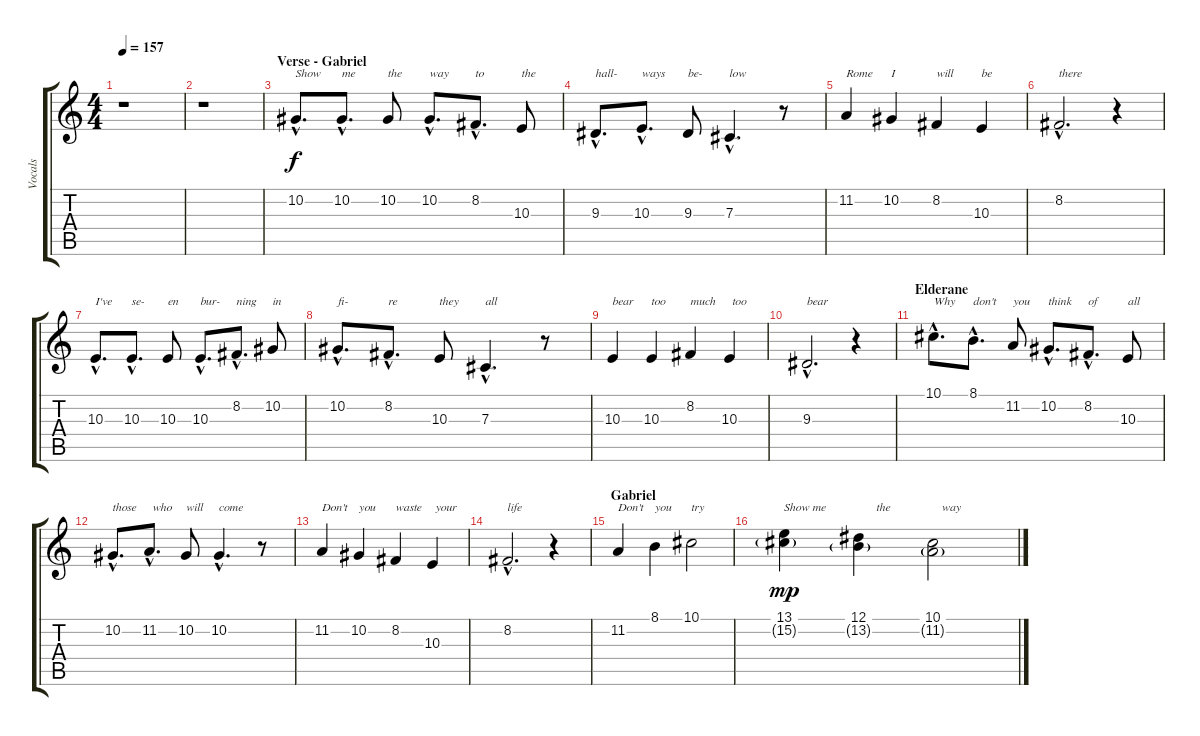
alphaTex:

\track ("Vocals" "Vocals") {instrument choiraahs}
\staff {score tabs}
\tuning (Eb4 Bb3 Gb3 Db3 Ab2 Eb2) {hide}
\ts (4 4)
\tempo 157
\clef g2
\ks c
r.1{dy f} |
r.1 |
\section ("" "Verse - Gabriel")
10.2{hac}.8{d txt "Show"} 10.2{hac}.8{d txt "me"} 10.2.8{txt "the"} 10.2{hac}.8{d txt "way"} 8.2{hac}.8{d txt "to"} 10.3.8{txt "the"} |
9.3{hac}.8{d txt "hall-"} 10.3{hac}.8{d txt "ways"} 9.3.8{txt "be-"} 7.3{hac}.4{d txt "low"} r.8 |
11.2.4{txt "Rome"} 10.2.4{txt "I"} 8.2.4{txt "will"} 10.3.4{txt "be"} |
8.2{hac}.2{d txt "there"} r.4 |
10.3{hac}.8{d txt "I've"} 10.3{hac}.8{d txt "se-"} 10.3.8{txt "en"} 10.3{hac}.8{d txt "bur-"} 8.2{hac}.8{d txt "ning"} 10.2.8{txt "in"} |
10.2{hac}.8{d txt "fi-"} 8.2{hac}.8{d txt "re"} 10.3.8{txt "they"} 7.3{hac}.4{d txt "all"} r.8 |
10.3.4{txt "bear"} 10.3.4{txt "too"} 8.2.4{txt "much"} 10.3.4{txt " too"} |
9.3{hac}.2{d txt "bear"} r.4 |
\section ("" "Elderane")
10.1{hac}.8{d txt "Why"} 8.1{hac}.8{d txt "don't"} 11.2.8{txt "you"} 10.2{hac}.8{d txt "think"} 8.2{hac}.8{d txt "of"} 10.3.8{txt "all"} |
10.2{hac}.8{d txt "those"} 11.2{hac}.8{d txt " who"} 10.2.8{txt "will"} 10.2{hac}.4{d txt "come"} r.8 |
11.2.4{txt "Don't"} 10.2.4{txt "you"} 8.2.4{txt "waste"} 10.3.4{txt " your"} |
8.2{hac}.2{d txt "life"} r.4 |
\section ("" "Gabriel")
11.2.4{txt "Don't"} 8.1.4{txt "you"} 10.1.2{txt "try"} |
(13.1 15.2{g}).4{txt "Show me" dy mp} (12.1 13.2{g}).4{txt "      the"} (10.1 11.2{g}).2{txt "   way"}
